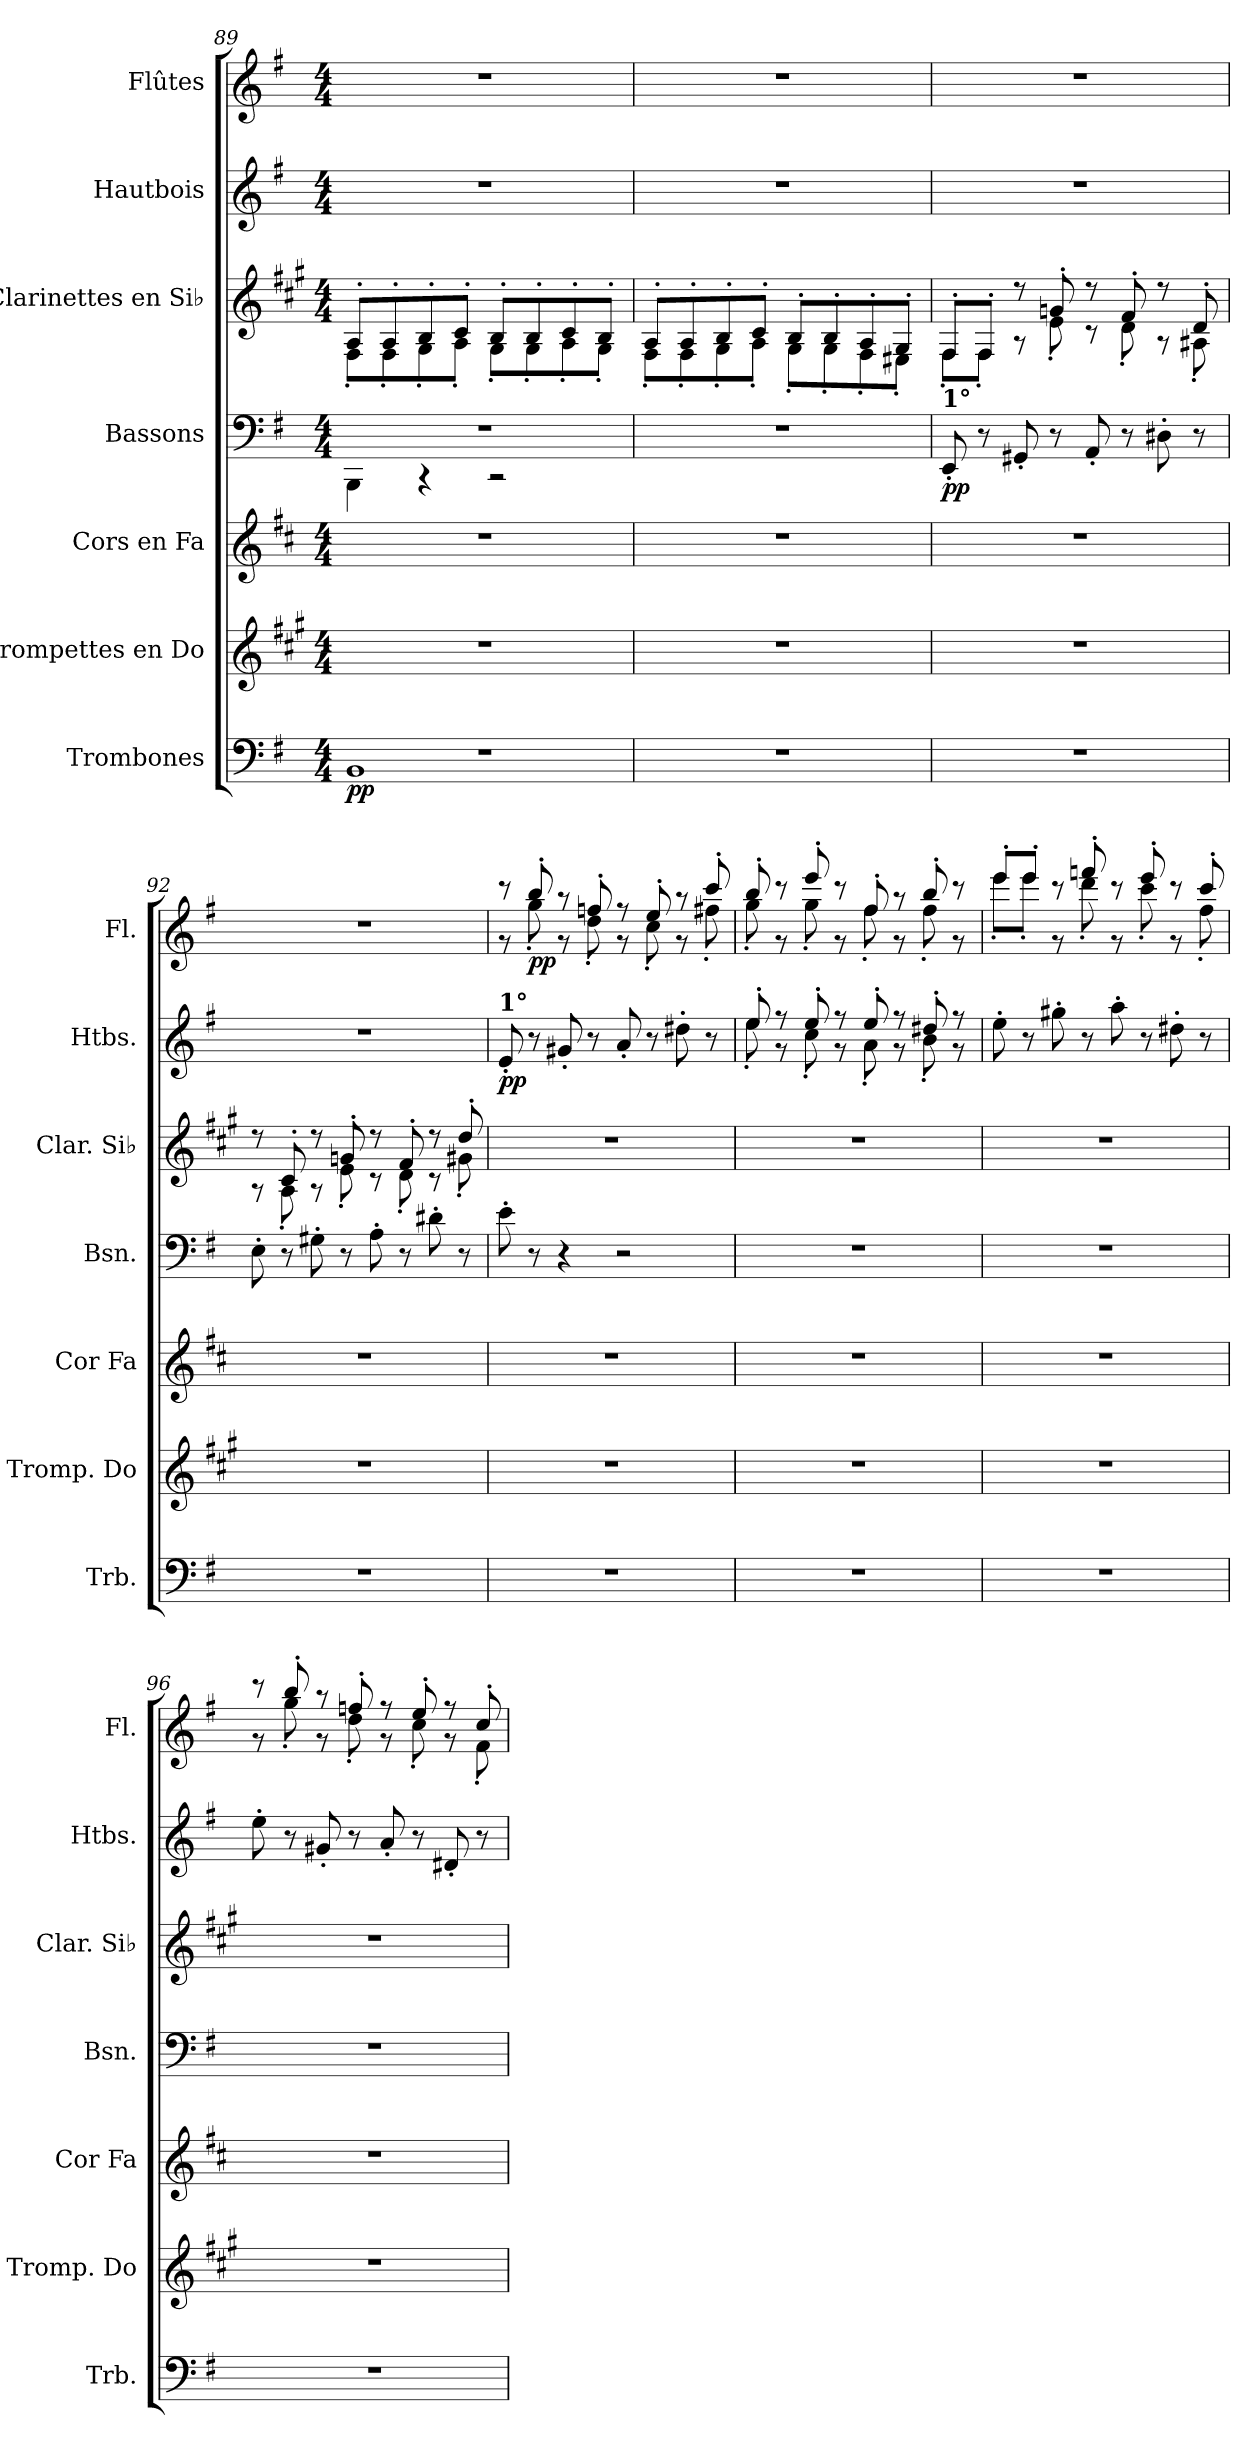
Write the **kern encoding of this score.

**kern	**dynam	**kern	**kern	**kern	**dynam	**kern	**kern	**dynam	**kern	**dynam
*part7	*part7	*part6	*part5	*part4	*part4	*part3	*part2	*part2	*part1	*part1
*staff7	*staff7	*staff6	*staff5	*staff4	*staff4	*staff3	*staff2	*staff2	*staff1	*staff1
*I"Trombones	*	*I"Trompettes en Do	*I"Cors en Fa	*I"Bassons	*	*I"Clarinettes en Si♭	*I"Hautbois	*	*I"Flûtes	*
*I'Trb.	*	*I'Tromp. Do	*I'Cor Fa	*I'Bsn.	*	*I'Clar. Si♭	*I'Htbs.	*	*I'Fl.	*
*clefF4	*	*clefG2	*clefG2	*clefF4	*	*clefG2	*clefG2	*	*clefG2	*
*	*	*ITrd1c2	*ITrd4c7	*	*	*ITrd1c2	*	*	*	*
*k[f#]	*	*k[f#]	*k[f#]	*k[f#]	*	*k[f#]	*k[f#]	*	*k[f#]	*
*M4/4	*	*M4/4	*M4/4	*M4/4	*	*M4/4	*M4/4	*	*M4/4	*
=89	=89	=89	=89	=89	=89	=89	=89	=89	=89	=89
*^	*	*	*	*^	*	*^	*	*	*	*
!	!	!LO:DY:b	!	!	!	!	!	!	!	!	!	!	!
1r	1BB	pp	1r	1r	1r	4BBB\	.	8G'/L	8E'\L	1r	.	1r	.
.	.	.	.	.	.	.	.	8G'/	8E'\	.	.	.	.
.	.	.	.	.	.	4r	.	8A'/	8F#'\	.	.	.	.
.	.	.	.	.	.	.	.	8B'/J	8G'\J	.	.	.	.
.	.	.	.	.	.	2r	.	8A'/L	8F#'\L	.	.	.	.
.	.	.	.	.	.	.	.	8A'/	8F#'\	.	.	.	.
.	.	.	.	.	.	.	.	8B'/	8G'\	.	.	.	.
.	.	.	.	.	.	.	.	8A'/J	8F#'\J	.	.	.	.
*v	*v	*	*	*	*v	*v	*	*	*	*	*	*	*
!!LO:PB:g=z
=90	=90	=90	=90	=90	=90	=90	=90	=90	=90	=90	=90
1r	.	1r	1r	1r	.	8G'/L	8E'\L	1r	.	1r	.
.	.	.	.	.	.	8G'/	8E'\	.	.	.	.
.	.	.	.	.	.	8A'/	8F#'\	.	.	.	.
.	.	.	.	.	.	8B'/J	8G'\J	.	.	.	.
.	.	.	.	.	.	8A'/L	8F#'\L	.	.	.	.
.	.	.	.	.	.	8A'/	8F#'\	.	.	.	.
.	.	.	.	.	.	8G'/	8E'\	.	.	.	.
.	.	.	.	.	.	8F#'/J	8D#X'\J	.	.	.	.
=91	=91	=91	=91	=91	=91	=91	=91	=91	=91	=91	=91
!	!	!	!	!LO:TX:a:B:t=1°	!	!	!	!	!	!	!
!	!	!	!	!	!LO:DY:b	!	!	!	!	!	!
1r	.	1r	1r	8EE'/	pp	8E'/L	8E'\L	1r	.	1r	.
.	.	.	.	8r	.	8E'/J	8E'\J	.	.	.	.
.	.	.	.	8GG#X'/	.	8r	8r	.	.	.	.
.	.	.	.	8r	.	8fn'/	8d'\	.	.	.	.
.	.	.	.	8AA'/	.	8r	8r	.	.	.	.
.	.	.	.	8r	.	8e'/	8c'\	.	.	.	.
.	.	.	.	8D#X'\	.	8r	8r	.	.	.	.
.	.	.	.	8r	.	8c'/	8G#X'\	.	.	.	.
=92	=92	=92	=92	=92	=92	=92	=92	=92	=92	=92	=92
1r	.	1r	1r	8E'\	.	8r	8r	1r	.	1r	.
.	.	.	.	8r	.	8B'/	8G'\	.	.	.	.
.	.	.	.	8G#X'\	.	8r	8r	.	.	.	.
.	.	.	.	8r	.	8fn'/	8d'\	.	.	.	.
.	.	.	.	8A'\	.	8r	8r	.	.	.	.
.	.	.	.	8r	.	8e'/	8c'\	.	.	.	.
.	.	.	.	8d#X'\	.	8r	8r	.	.	.	.
.	.	.	.	8r	.	8cc'/	8f#X'\	.	.	.	.
!!LO:PB:g=z
=93	=93	=93	=93	=93	=93	=93	=93	=93	=93	=93	=93
*	*	*	*	*	*	*	*	*	*	*^	*
!	!	!	!	!	!	!	!	!LO:TX:a:B:t=1°	!	!	!	!
!	!	!	!	!	!	!	!	!	!LO:DY:b	!	!	!
*	*	*	*	*	*	*v	*v	*	*	*	*	*
1r	.	1r	1r	8e'\	.	1r	8e'/	pp	8r	8r	.
!	!	!	!	!	!	!	!	!	!	!	!LO:DY:b
.	.	.	.	8r	.	.	8r	.	8bb'/	8gg'\	pp
.	.	.	.	4r	.	.	8g#X'/	.	8r	8r	.
.	.	.	.	.	.	.	8r	.	8ffn'/	8dd'\	.
.	.	.	.	2r	.	.	8a'/	.	8r	8r	.
.	.	.	.	.	.	.	8r	.	8ee'/	8cc'\	.
.	.	.	.	.	.	.	8dd#X'\	.	8r	8r	.
.	.	.	.	.	.	.	8r	.	8ccc'/	8ff#X'\	.
=94	=94	=94	=94	=94	=94	=94	=94	=94	=94	=94	=94
*	*	*	*	*	*	*	*^	*	*	*	*
1r	.	1r	1r	1r	.	1r	8ee'/	8ee'\	.	8bb'/	8gg'\	.
.	.	.	.	.	.	.	8r	8r	.	8r	8r	.
.	.	.	.	.	.	.	8ee'/	8cc'\	.	8eee'/	8gg'\	.
.	.	.	.	.	.	.	8r	8r	.	8r	8r	.
.	.	.	.	.	.	.	8ee'/	8a'\	.	8ff#'/	8ff#'\	.
.	.	.	.	.	.	.	8r	8r	.	8r	8r	.
.	.	.	.	.	.	.	8dd#X'/	8b'\	.	8bb'/	8ff#'\	.
.	.	.	.	.	.	.	8r	8r	.	8r	8r	.
=95	=95	=95	=95	=95	=95	=95	=95	=95	=95	=95	=95	=95
!	!	!	!	!	!	!	!LO:TX:a:B:t=1°	!	!	!	!	!
*	*	*	*	*	*	*	*v	*v	*	*	*	*
1r	.	1r	1r	1r	.	1r	8ee'\	.	8eee'/L	8eee'\L	.
.	.	.	.	.	.	.	8r	.	8eee'/J	8eee'\J	.
.	.	.	.	.	.	.	8gg#X'\	.	8r	8r	.
.	.	.	.	.	.	.	8r	.	8fffn'/	8ddd'\	.
.	.	.	.	.	.	.	8aa'\	.	8r	8r	.
.	.	.	.	.	.	.	8r	.	8eee'/	8ccc'\	.
.	.	.	.	.	.	.	8dd#X'\	.	8r	8r	.
.	.	.	.	.	.	.	8r	.	8ccc'/	8ff#'\	.
!!LO:PB:g=z	!!
=96	=96	=96	=96	=96	=96	=96	=96	=96	=96	=96	=96
1r	.	1r	1r	1r	.	1r	8ee'\	.	8r	8r	.
.	.	.	.	.	.	.	8r	.	8bb'/	8gg'\	.
.	.	.	.	.	.	.	8g#X'/	.	8r	8r	.
.	.	.	.	.	.	.	8r	.	8ffn'/	8dd'\	.
.	.	.	.	.	.	.	8a'/	.	8r	8r	.
.	.	.	.	.	.	.	8r	.	8ee'/	8cc'\	.
.	.	.	.	.	.	.	8d#X'/	.	8r	8r	.
.	.	.	.	.	.	.	8r	.	8cc'/	8f#'\	.
*	*	*	*	*	*	*	*	*	*v	*v	*
=	=	=	=	=	=	=	=	=	=	=
*-	*-	*-	*-	*-	*-	*-	*-	*-	*-	*-
